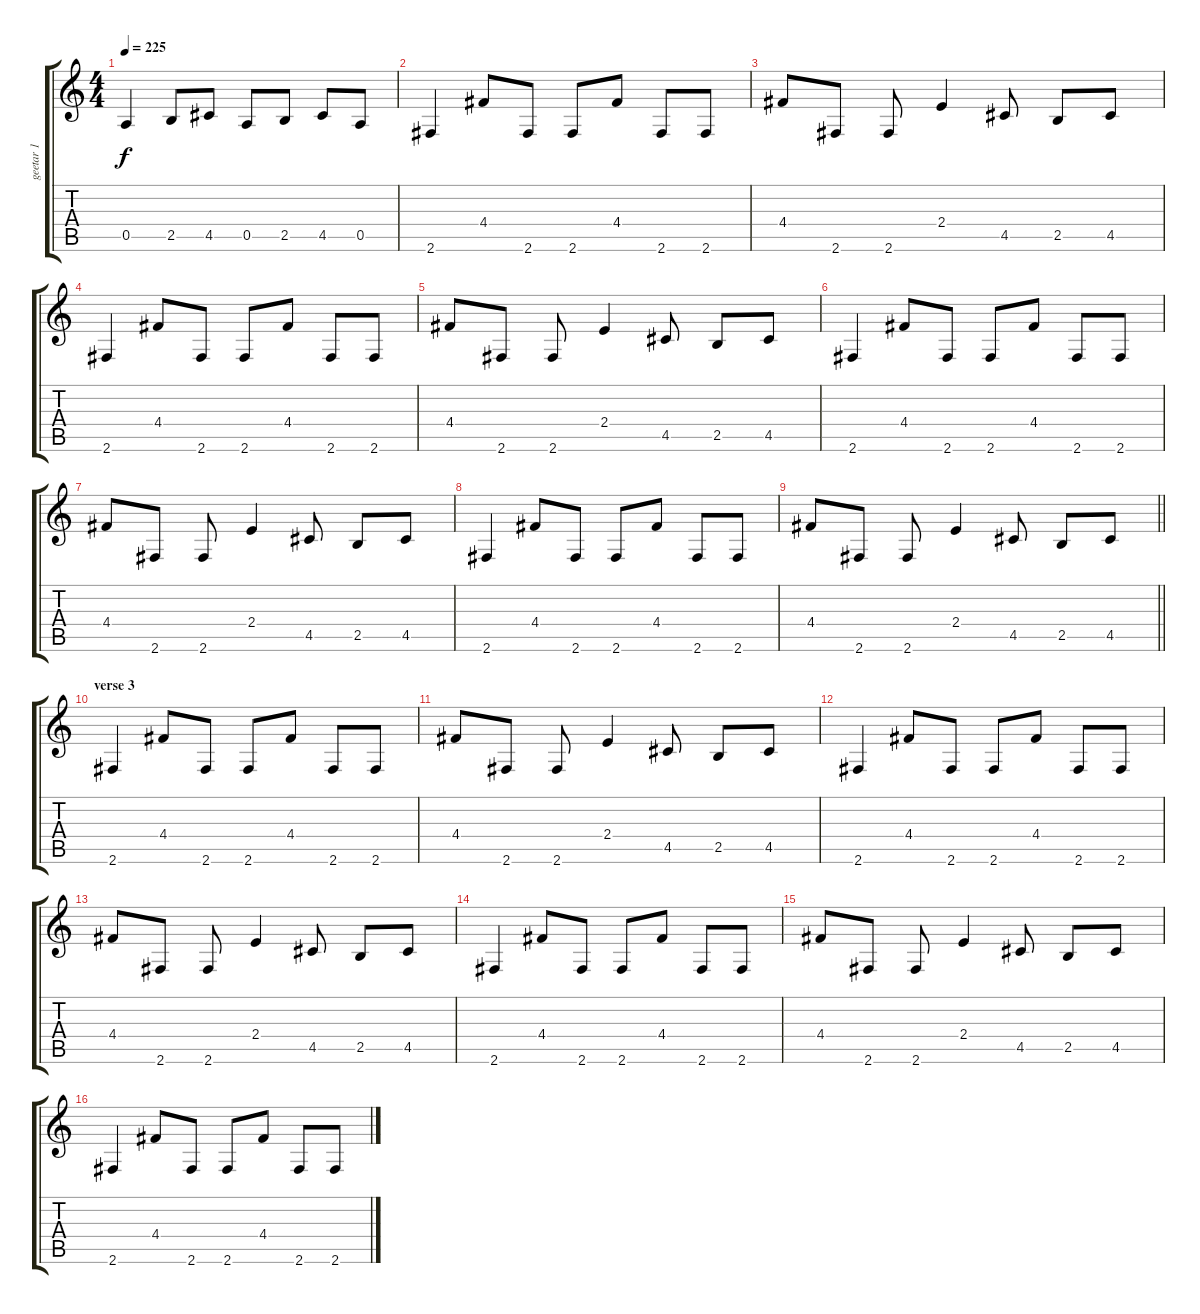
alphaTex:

\track ("geetar 1" "geetar 1") {instrument distortionguitar}
\staff {score tabs}
\tuning (E4 B3 G3 D3 A2 E2) {hide}
\ts (4 4)
\tempo 225
\clef g2
\ks c
0.5.4{dy f} 2.5.8 4.5.8 0.5.8 2.5.8 4.5.8 0.5.8 |
2.6.4 4.4.8 2.6.8 2.6.8 4.4.8 2.6.8 2.6.8 |
4.4.8 2.6.8 2.6.8 2.4.4 4.5.8 2.5.8 4.5.8 |
2.6.4 4.4.8 2.6.8 2.6.8 4.4.8 2.6.8 2.6.8 |
4.4.8 2.6.8 2.6.8 2.4.4 4.5.8 2.5.8 4.5.8 |
2.6.4 4.4.8 2.6.8 2.6.8 4.4.8 2.6.8 2.6.8 |
4.4.8 2.6.8 2.6.8 2.4.4 4.5.8 2.5.8 4.5.8 |
2.6.4 4.4.8 2.6.8 2.6.8 4.4.8 2.6.8 2.6.8 |
\barLineRight lightlight
4.4.8 2.6.8 2.6.8 2.4.4 4.5.8 2.5.8 4.5.8 |
\section ("" "verse 3")
2.6.4 4.4.8 2.6.8 2.6.8 4.4.8 2.6.8 2.6.8 |
4.4.8 2.6.8 2.6.8 2.4.4 4.5.8 2.5.8 4.5.8 |
2.6.4 4.4.8 2.6.8 2.6.8 4.4.8 2.6.8 2.6.8 |
4.4.8 2.6.8 2.6.8 2.4.4 4.5.8 2.5.8 4.5.8 |
2.6.4 4.4.8 2.6.8 2.6.8 4.4.8 2.6.8 2.6.8 |
4.4.8 2.6.8 2.6.8 2.4.4 4.5.8 2.5.8 4.5.8 |
2.6.4 4.4.8 2.6.8 2.6.8 4.4.8 2.6.8 2.6.8
